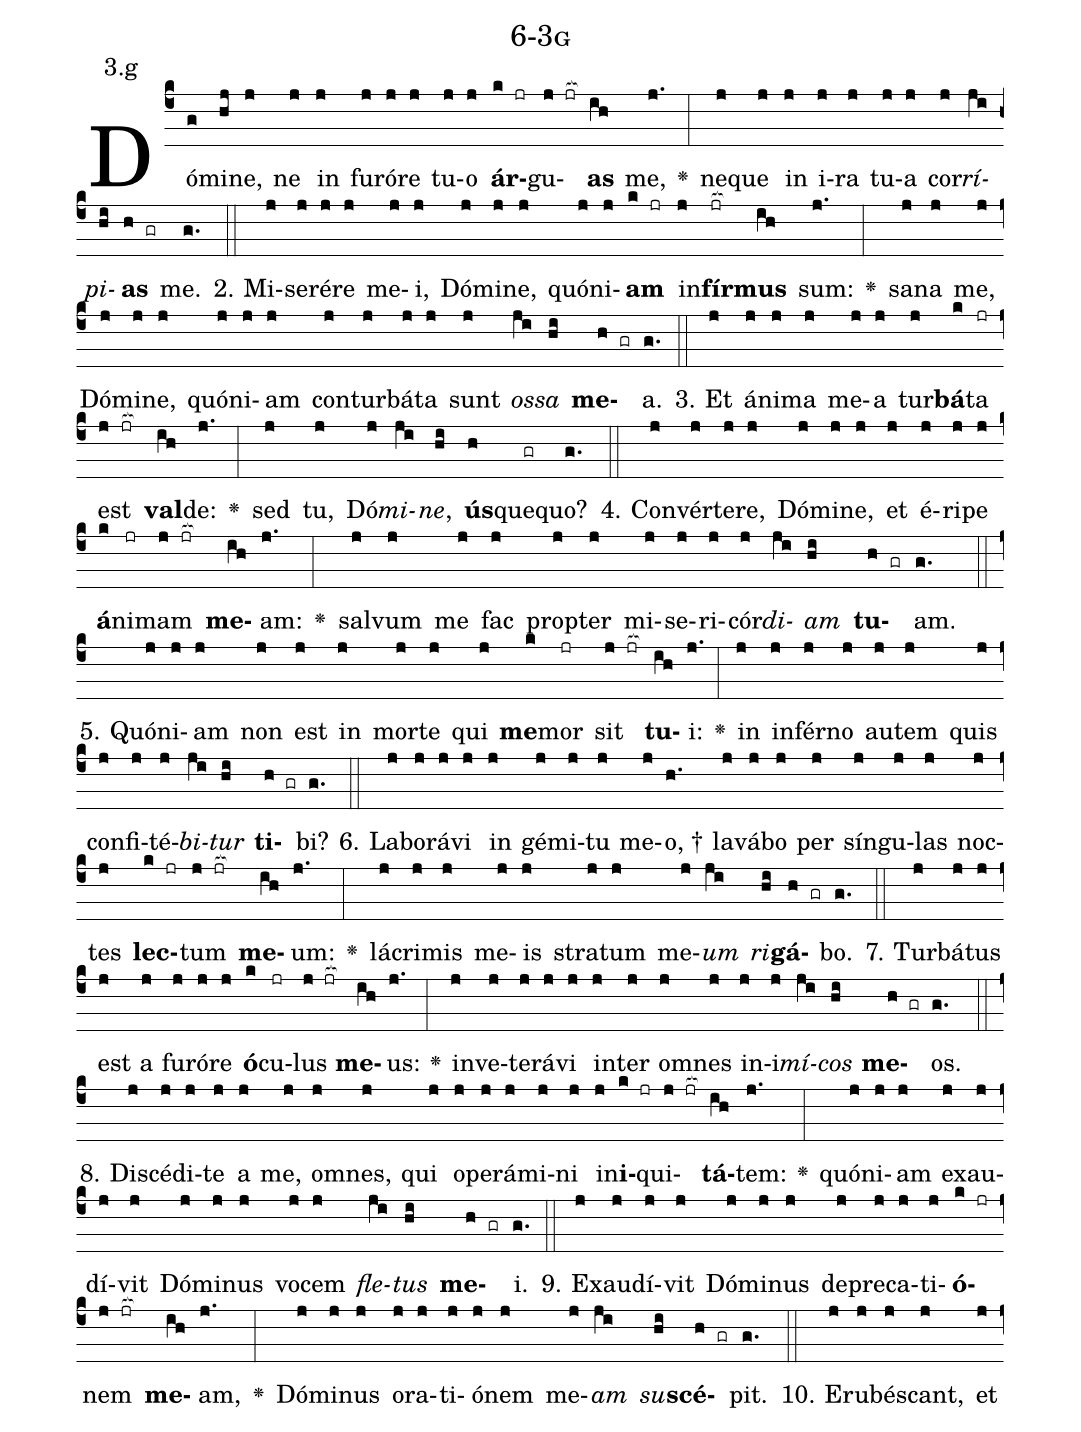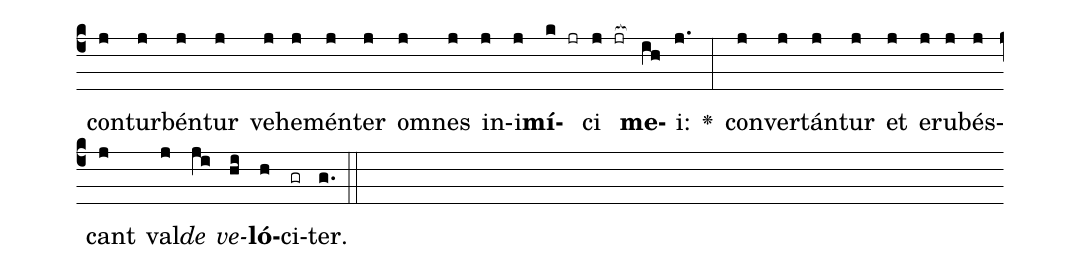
name: 6-3g;
annotation: 3.g;
%%
(c4)Dó(g)mi(hj)ne,(j) ne(j) in(j) fu(j)ró(j)re(j) tu(j)o(j) <b>ár</b>(k jr)gu(j jr[ocb:1{])<b>as</b>(ih[ocb:0}]) me,(j.) <v>\greheightstar</v>(:) ne(j)que(j) in(j) i(j)ra(j) tu(j)a(j) cor(j)<i>rí</i>(ji)<i>pi</i>(hi)<b>as</b>(h gr) me.(g.) (::)
2. Mi(j)se(j)ré(j)re(j) me(j)i,(j) Dó(j)mi(j)ne,(j) quón(j)i(j)<b>am</b>(k jr) in(j)<b>fír</b>(jr[ocb:1{])<b>mus</b>(ih[ocb:0}]) sum:(j.) <v>\greheightstar</v>(:) sa(j)na(j) me,(j) Dó(j)mi(j)ne,(j) quón(j)i(j)am(j) con(j)tur(j)bá(j)ta(j) sunt(j) <i>os</i>(ji)<i>sa</i>(hi) <b>me</b>(h gr)a.(g.) (::)
3. Et(j) á(j)ni(j)ma(j) me(j)a(j) tur(j)<b>bá</b>(k)ta(jr) est(j jr[ocb:1{]) <b>val</b>(ih[ocb:0}])de:(j.) <v>\greheightstar</v>(:) sed(j) tu,(j) Dó(j)<i>mi</i>(ji)<i>ne</i>,(hi) <b>ús</b>(h)que(gr)quo?(g.) (::)
4. Con(j)vér(j)te(j)re,(j) Dó(j)mi(j)ne,(j) et(j) é(j)ri(j)pe(j) <b>á</b>(k)ni(jr)mam(j jr[ocb:1{]) <b>me</b>(ih[ocb:0}])am:(j.) <v>\greheightstar</v>(:) sal(j)vum(j) me(j) fac(j) prop(j)ter(j) mi(j)se(j)ri(j)cór(j)<i>di</i>(ji)<i>am</i>(hi) <b>tu</b>(h gr)am.(g.) (::)
5. Quón(j)i(j)am(j) non(j) est(j) in(j) mor(j)te(j) qui(j) <b>me</b>(k)mor(jr) sit(j jr[ocb:1{]) <b>tu</b>(ih[ocb:0}])i:(j.) <v>\greheightstar</v>(:) in(j) in(j)fér(j)no(j) au(j)tem(j) quis(j) con(j)fi(j)té(j)<i>bi</i>(ji)<i>tur</i>(hi) <b>ti</b>(h gr)bi?(g.) (::)
6. La(j)bo(j)rá(j)vi(j) in(j) gé(j)mi(j)tu(j) me(j)o, †(h.) la(j)vá(j)bo(j) per(j) sín(j)gu(j)las(j) noc(j)tes(j) <b>lec</b>(k jr)tum(j jr[ocb:1{]) <b>me</b>(ih[ocb:0}])um:(j.) <v>\greheightstar</v>(:) lá(j)cri(j)mis(j) me(j)is(j) stra(j)tum(j) me(j)<i>um</i>(ji) <i>ri</i>(hi)<b>gá</b>(h gr)bo.(g.) (::)
7. Tur(j)bá(j)tus(j) est(j) a(j) fu(j)ró(j)re(j) <b>ó</b>(k)cu(jr)lus(j jr[ocb:1{]) <b>me</b>(ih[ocb:0}])us:(j.) <v>\greheightstar</v>(:) in(j)ve(j)te(j)rá(j)vi(j) in(j)ter(j) om(j)nes(j) in(j)i(j)<i>mí</i>(ji)<i>cos</i>(hi) <b>me</b>(h gr)os.(g.) (::)
8. Di(j)scé(j)di(j)te(j) a(j) me,(j) om(j)nes,(j) qui(j) o(j)pe(j)rá(j)mi(j)ni(j) in(j)<b>i</b>(k jr)qui(j jr[ocb:1{])<b>tá</b>(ih[ocb:0}])tem:(j.) <v>\greheightstar</v>(:) quón(j)i(j)am(j) ex(j)au(j)dí(j)vit(j) Dó(j)mi(j)nus(j) vo(j)cem(j) <i>fle</i>(ji)<i>tus</i>(hi) <b>me</b>(h gr)i.(g.) (::)
9. Ex(j)au(j)dí(j)vit(j) Dó(j)mi(j)nus(j) de(j)pre(j)ca(j)ti(j)<b>ó</b>(k jr)nem(j jr[ocb:1{]) <b>me</b>(ih[ocb:0}])am,(j.) <v>\greheightstar</v>(:) Dó(j)mi(j)nus(j) o(j)ra(j)ti(j)ó(j)nem(j) me(j)<i>am</i>(ji) <i>su</i>(hi)<b>scé</b>(h gr)pit.(g.) (::)
10. E(j)ru(j)bés(j)cant,(j) et(j) con(j)tur(j)bén(j)tur(j) ve(j)he(j)mén(j)ter(j) om(j)nes(j) in(j)i(j)<b>mí</b>(k jr)ci(j jr[ocb:1{]) <b>me</b>(ih[ocb:0}])i:(j.) <v>\greheightstar</v>(:) con(j)ver(j)tán(j)tur(j) et(j) e(j)ru(j)bés(j)cant(j) val(j)<i>de</i>(ji) <i>ve</i>(hi)<b>ló</b>(h)ci(gr)ter.(g.) (::)
